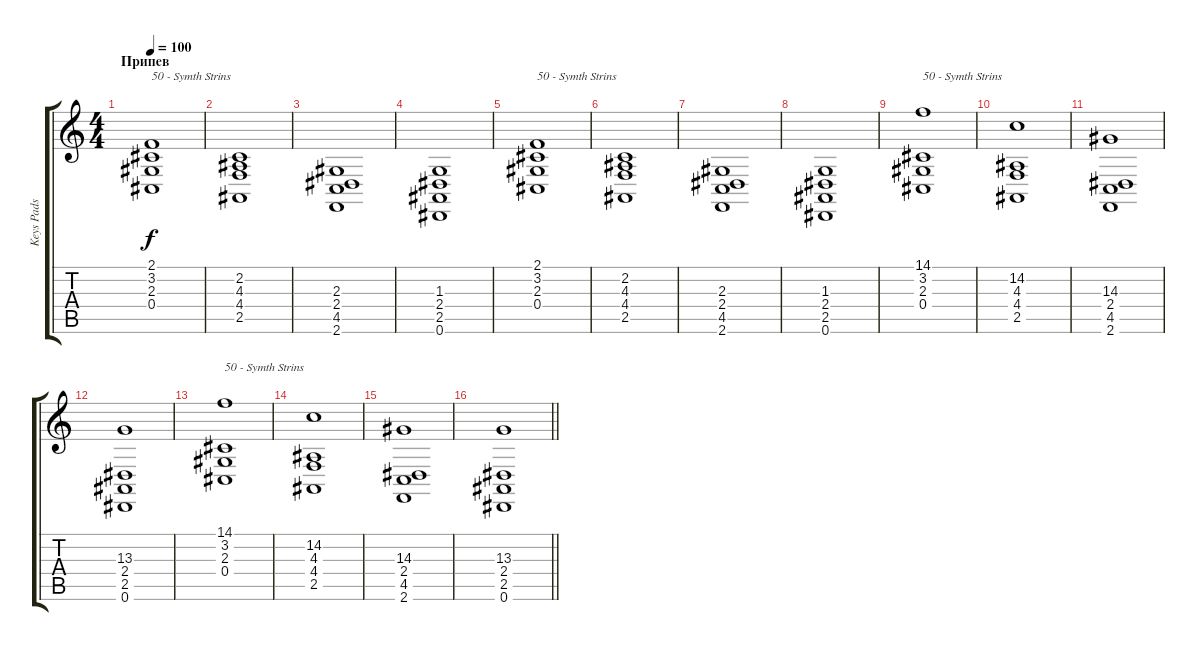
\track ("Keys Pads" "Keys Pads") {instrument stringensemble1}
\staff {score tabs}
\tuning (Eb4 Bb3 Gb3 Db3 Ab2 Eb2) {hide}
\ts (4 4)
\section ("" "Припев")
\tempo 100
\clef g2
\ks c
(2.1 3.2 2.3 0.4).1{txt "50 - Symth Strins" dy f} |
(2.2 4.3 4.4 2.5).1 |
(2.3 2.4 4.5 2.6).1 |
(1.3 2.4 2.5 0.6).1 |
(2.1 3.2 2.3 0.4).1{txt "50 - Symth Strins"} |
(2.2 4.3 4.4 2.5).1 |
(2.3 2.4 4.5 2.6).1 |
(1.3 2.4 2.5 0.6).1 |
(14.1 3.2 2.3 0.4).1{txt "50 - Symth Strins"} |
(14.2 4.3 4.4 2.5).1 |
(14.3 2.4 4.5 2.6).1 |
(13.3 2.4 2.5 0.6).1 |
(14.1 3.2 2.3 0.4).1{txt "50 - Symth Strins"} |
(14.2 4.3 4.4 2.5).1 |
(14.3 2.4 4.5 2.6).1 |
\barLineRight lightlight
(13.3 2.4 2.5 0.6).1
